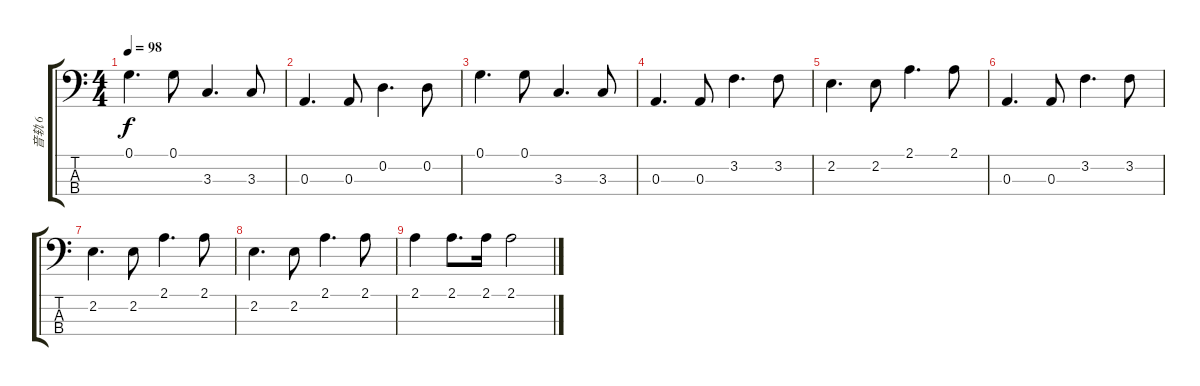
\track ("音轨 6" "音轨 6") {instrument electricbassfinger}
\staff {score tabs}
\tuning (G2 D2 A1 E1) {hide}
\ts (4 4)
\tempo 98
\clef f4
\ks c
0.1.4{d dy f} 0.1.8 3.3.4{d} 3.3.8 |
0.3.4{d} 0.3.8 0.2.4{d} 0.2.8 |
0.1.4{d} 0.1.8 3.3.4{d} 3.3.8 |
0.3.4{d} 0.3.8 3.2.4{d} 3.2.8 |
2.2.4{d} 2.2.8 2.1.4{d} 2.1.8 |
0.3.4{d} 0.3.8 3.2.4{d} 3.2.8 |
2.2.4{d} 2.2.8 2.1.4{d} 2.1.8 |
2.2.4{d} 2.2.8 2.1.4{d} 2.1.8 |
2.1.4 2.1.8{d} 2.1.16 2.1.2
